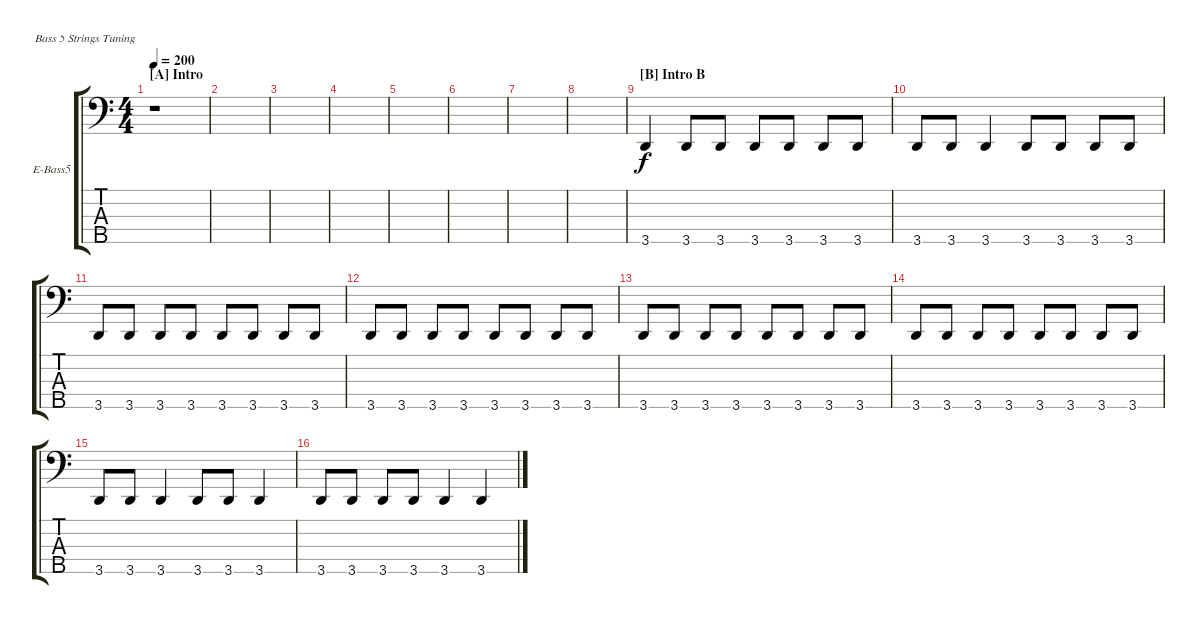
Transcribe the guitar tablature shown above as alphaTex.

\defaultSystemsLayout 4
\bracketExtendMode groupsimilarinstruments
\firstSystemTrackNameOrientation horizontal
\otherSystemsTrackNameOrientation horizontal
\track ("Bass" "E-Bass5") {instrument electricbassfinger}
\staff {score tabs}
\tuning (G2 D2 A1 E1 B0)
\ts (4 4)
\section ("A" "Intro")
\tempo 200
\clef f4
\scale
0.485477
\ks c
r.1{dy f instrument electricbassfinger} |
\scale
0.257261 |
\scale
0.257261 |
\scale
0.333333 |
\scale
0.333333 |
\scale
0.333333 |
\scale
0.333333 |
\scale
0.333333 |
\section ("B" "Intro B")
\scale
0.333333 3.5.4 3.5.8 3.5.8 3.5.8 3.5.8 3.5.8 3.5.8 |
\scale
0.333333 3.5.8 3.5.8 3.5.4 3.5.8 3.5.8 3.5.8 3.5.8 |
\scale
0.333333 3.5.8 3.5.8 3.5.8 3.5.8 3.5.8 3.5.8 3.5.8 3.5.8 |
\scale
0.333333 3.5.8 3.5.8 3.5.8 3.5.8 3.5.8 3.5.8 3.5.8 3.5.8 |
\scale
0.333333 3.5.8 3.5.8 3.5.8 3.5.8 3.5.8 3.5.8 3.5.8 3.5.8 |
\scale
0.333333 3.5.8 3.5.8 3.5.8 3.5.8 3.5.8 3.5.8 3.5.8 3.5.8 |
\scale
0.333333 3.5.8 3.5.8 3.5.4 3.5.8 3.5.8 3.5.4 |
\scale
0.333333 3.5.8 3.5.8 3.5.8 3.5.8 3.5.4 3.5.4
